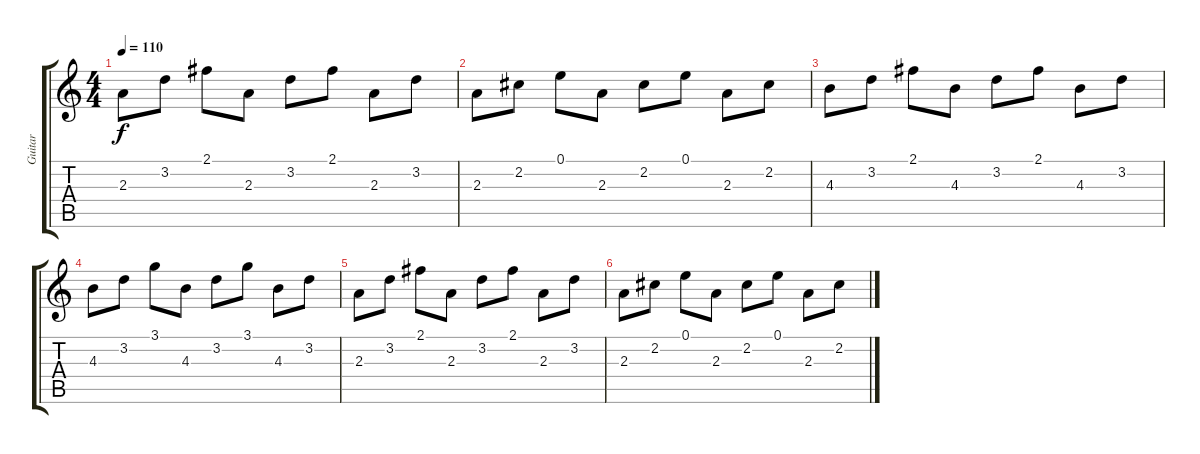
\track ("Guitar" "Guitar") {instrument electricguitarclean}
\staff {score tabs}
\tuning (E4 B3 G3 D3 A2 E2) {hide}
\ts (4 4)
\tempo 110
\clef g2
\ks c
2.3.8{dy f} 3.2.8 2.1.8 2.3.8 3.2.8 2.1.8 2.3.8 3.2.8 |
2.3.8 2.2.8 0.1.8 2.3.8 2.2.8 0.1.8 2.3.8 2.2.8 |
4.3.8{volume 4} 3.2.8 2.1.8 4.3.8 3.2.8 2.1.8 4.3.8 3.2.8 |
4.3.8 3.2.8 3.1.8 4.3.8 3.2.8 3.1.8 4.3.8 3.2.8 |
2.3.8 3.2.8 2.1.8{volume 0} 2.3.8 3.2.8 2.1.8 2.3.8 3.2.8 |
2.3.8 2.2.8 0.1.8 2.3.8 2.2.8 0.1.8 2.3.8 2.2.8
